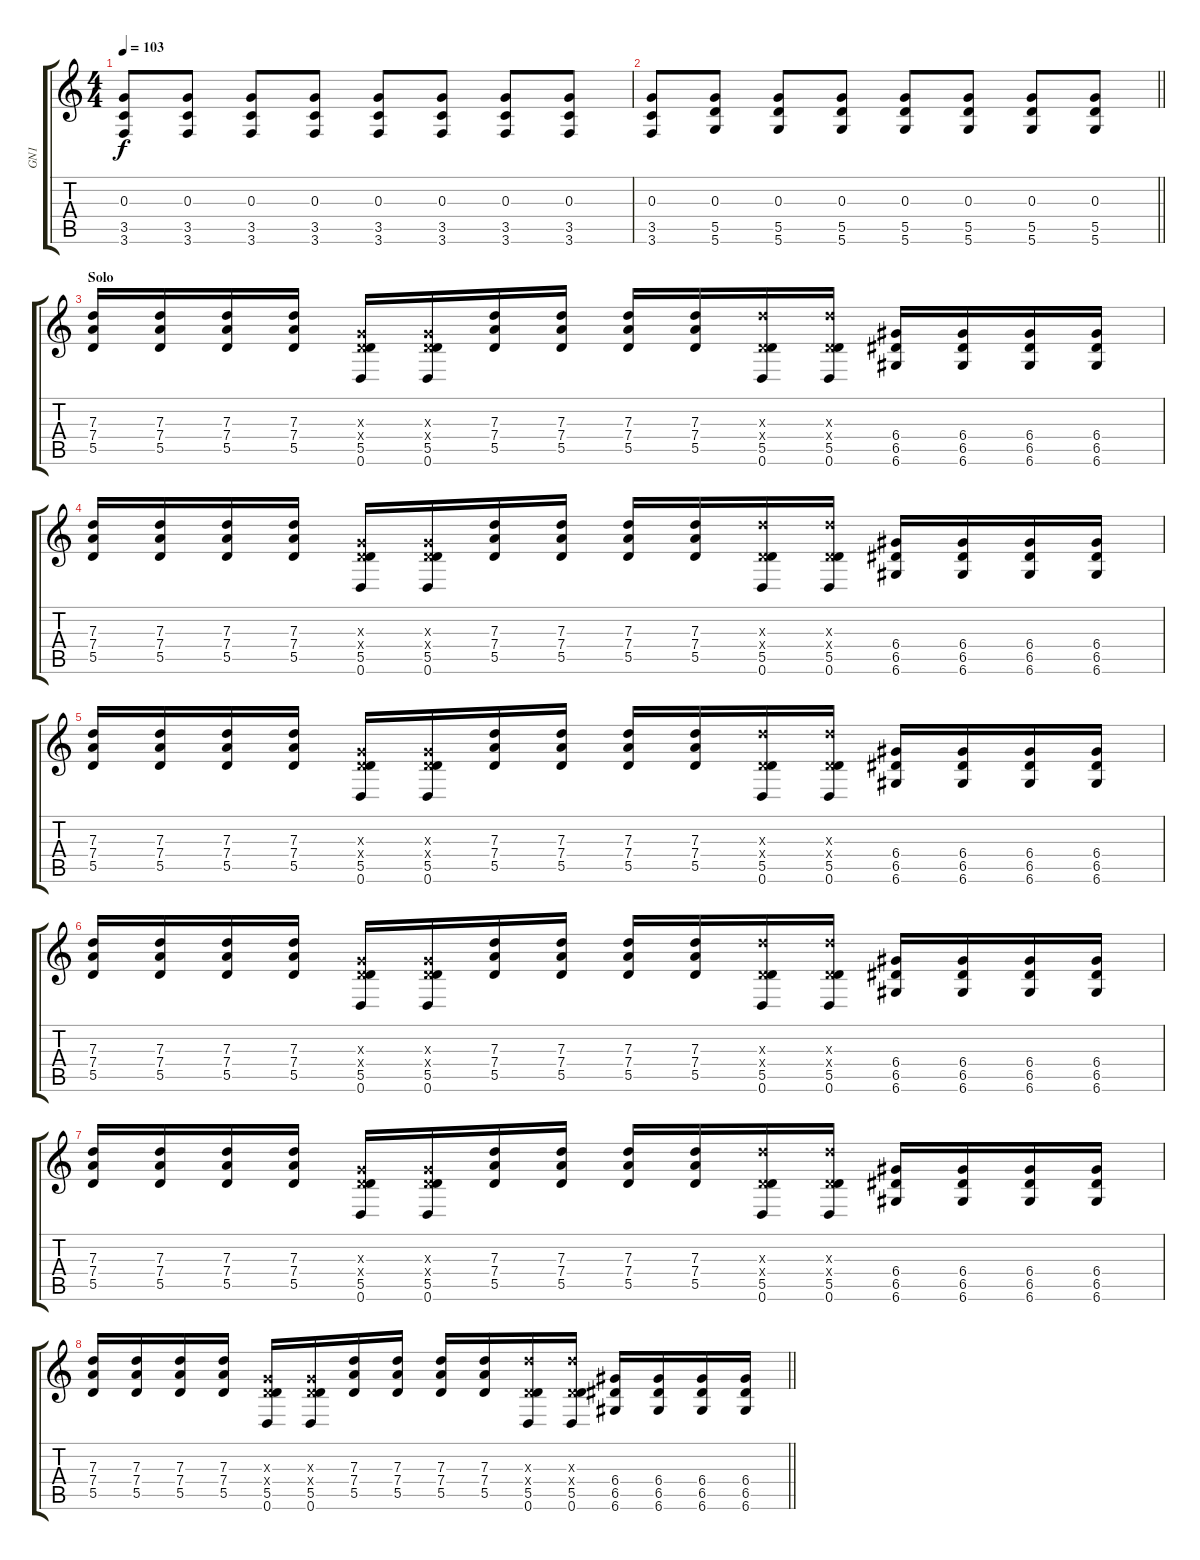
\track ("GN1" "GN1") {instrument overdrivenguitar}
\staff {score tabs}
\tuning (E4 B3 G3 D3 A2 D2) {hide}
\ts (4 4)
\tempo 103
\clef g2
\ks c
(0.3 3.5 3.6).8{dy f} (0.3 3.5 3.6).8 (0.3 3.5 3.6).8 (0.3 3.5 3.6).8 (0.3 3.5 3.6).8 (0.3 3.5 3.6).8 (0.3 3.5 3.6).8 (0.3 3.5 3.6).8 |
\barLineRight lightlight
(0.3 3.5 3.6).8 (0.3 5.5 5.6).8 (0.3 5.5 5.6).8 (0.3 5.5 5.6).8 (0.3 5.5 5.6).8 (0.3 5.5 5.6).8 (0.3 5.5 5.6).8 (0.3 5.5 5.6).8 |
\section ("" "Solo")
(7.3 7.4 5.5).16 (7.3 7.4 5.5).16 (7.3 7.4 5.5).16 (7.3 7.4 5.5).16 (0.3{x} 0.4{x} 5.5 0.6).16 (0.3{x} 0.4{x} 5.5 0.6).16 (7.3 7.4 5.5).16 (7.3 7.4 5.5).16 (7.3 7.4 5.5).16 (7.3 7.4 5.5).16 (7.3{x} 0.4{x} 5.5 0.6).16 (7.3{x} 0.4{x} 5.5 0.6).16 (6.4 6.5 6.6).16 (6.4 6.5 6.6).16 (6.4 6.5 6.6).16 (6.4 6.5 6.6).16 |
(7.3 7.4 5.5).16 (7.3 7.4 5.5).16 (7.3 7.4 5.5).16 (7.3 7.4 5.5).16 (0.3{x} 0.4{x} 5.5 0.6).16 (0.3{x} 0.4{x} 5.5 0.6).16 (7.3 7.4 5.5).16 (7.3 7.4 5.5).16 (7.3 7.4 5.5).16 (7.3 7.4 5.5).16 (7.3{x} 0.4{x} 5.5 0.6).16 (7.3{x} 0.4{x} 5.5 0.6).16 (6.4 6.5 6.6).16 (6.4 6.5 6.6).16 (6.4 6.5 6.6).16 (6.4 6.5 6.6).16 |
(7.3 7.4 5.5).16 (7.3 7.4 5.5).16 (7.3 7.4 5.5).16 (7.3 7.4 5.5).16 (0.3{x} 0.4{x} 5.5 0.6).16 (0.3{x} 0.4{x} 5.5 0.6).16 (7.3 7.4 5.5).16 (7.3 7.4 5.5).16 (7.3 7.4 5.5).16 (7.3 7.4 5.5).16 (7.3{x} 0.4{x} 5.5 0.6).16 (7.3{x} 0.4{x} 5.5 0.6).16 (6.4 6.5 6.6).16 (6.4 6.5 6.6).16 (6.4 6.5 6.6).16 (6.4 6.5 6.6).16 |
(7.3 7.4 5.5).16 (7.3 7.4 5.5).16 (7.3 7.4 5.5).16 (7.3 7.4 5.5).16 (0.3{x} 0.4{x} 5.5 0.6).16 (0.3{x} 0.4{x} 5.5 0.6).16 (7.3 7.4 5.5).16 (7.3 7.4 5.5).16 (7.3 7.4 5.5).16 (7.3 7.4 5.5).16 (7.3{x} 0.4{x} 5.5 0.6).16 (7.3{x} 0.4{x} 5.5 0.6).16 (6.4 6.5 6.6).16 (6.4 6.5 6.6).16 (6.4 6.5 6.6).16 (6.4 6.5 6.6).16 |
(7.3 7.4 5.5).16 (7.3 7.4 5.5).16 (7.3 7.4 5.5).16 (7.3 7.4 5.5).16 (0.3{x} 0.4{x} 5.5 0.6).16 (0.3{x} 0.4{x} 5.5 0.6).16 (7.3 7.4 5.5).16 (7.3 7.4 5.5).16 (7.3 7.4 5.5).16 (7.3 7.4 5.5).16 (7.3{x} 0.4{x} 5.5 0.6).16 (7.3{x} 0.4{x} 5.5 0.6).16 (6.4 6.5 6.6).16 (6.4 6.5 6.6).16 (6.4 6.5 6.6).16 (6.4 6.5 6.6).16 |
\barLineRight lightlight
(7.3 7.4 5.5).16 (7.3 7.4 5.5).16 (7.3 7.4 5.5).16 (7.3 7.4 5.5).16 (0.3{x} 0.4{x} 5.5 0.6).16 (0.3{x} 0.4{x} 5.5 0.6).16 (7.3 7.4 5.5).16 (7.3 7.4 5.5).16 (7.3 7.4 5.5).16 (7.3 7.4 5.5).16 (7.3{x} 0.4{x} 5.5 0.6).16 (7.3{x} 0.4{x} 5.5 0.6).16 (6.4 6.5 6.6).16 (6.4 6.5 6.6).16 (6.4 6.5 6.6).16 (6.4 6.5 6.6).16
